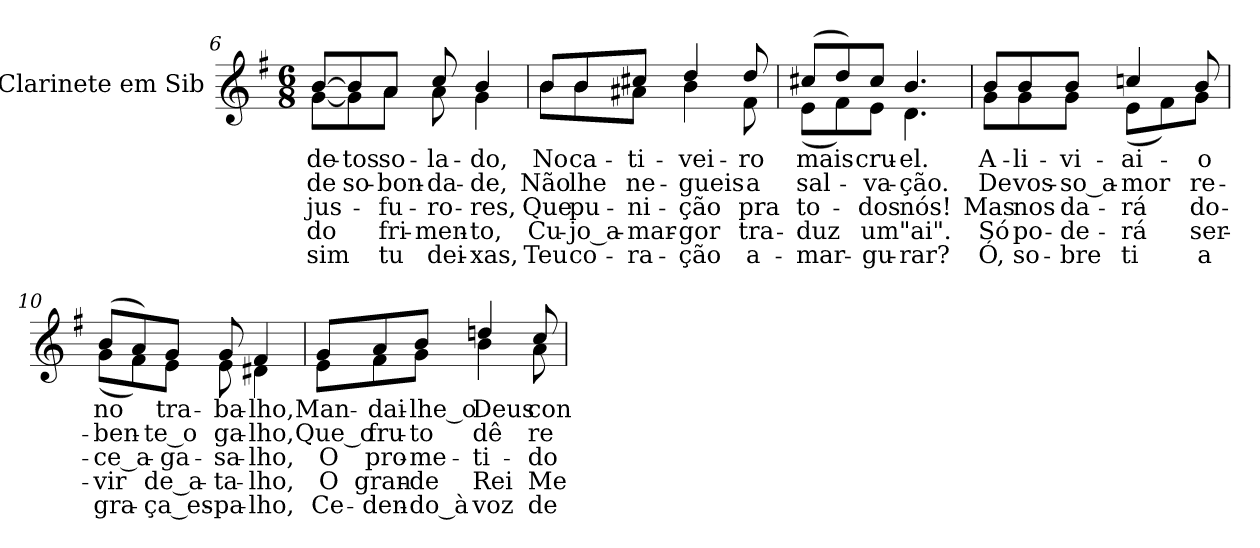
**kern	**text	**text	**text	**text	**text
*part1	*part1	*part1	*part1	*part1	*part1
*staff1	*staff1	*staff1	*staff1	*staff1	*staff1
*I"Clarinete em Sib	*	*	*	*	*
*I'Cl.	*	*	*	*	*
*clefG2	*	*	*	*	*
*ITrd1c2	*	*	*	*	*
*k[b-]	*	*	*	*	*
*d:	*	*	*	*	*
*M6/8	*	*	*	*	*
=6	=6	=6	=6	=6	=6
!	!LO:LY:b:color=#000000	!LO:LY:b:color=#000000	!LO:LY:b:color=#000000	!LO:LY:b:color=#000000	!LO:LY:b:color=#000000
*^	*	*	*	*	*
[>8ai/L	[<8fi\L	de-	de	jus-	do	-sim
!	!	!LO:LY:b:color=#000000	!LO:LY:b:color=#000000	!	!	!
8ai/]	8fi\]	-tos	so-	.	.	.
!	!	!LO:LY:b:color=#000000	!LO:LY:b:color=#000000	!LO:LY:b:color=#000000	!LO:LY:b:color=#000000	!LO:LY:b:color=#000000
8gi/J	8gi\J	-so-	bon-	fu-	-fri-	tu
!	!	!LO:LY:b:color=#000000	!LO:LY:b:color=#000000	!LO:LY:b:color=#000000	!LO:LY:b:color=#000000	!LO:LY:b:color=#000000
8b-i/	8gi\	-la-	-da-	-ro-	-men-	dei-
!	!	!LO:LY:b:color=#000000	!LO:LY:b:color=#000000	!LO:LY:b:color=#000000	!LO:LY:b:color=#000000	!LO:LY:b:color=#000000
4ai/	4fi\	-do,	-de,	-res,	-to,	-xas,
=7	=7	=7	=7	=7	=7	=7
!	!	!LO:LY:b:color=#000000	!LO:LY:b:color=#000000	!LO:LY:b:color=#000000	!LO:LY:b:color=#000000	!LO:LY:b:color=#000000
8ai/L	8ai\L	No	Não	Que	Cu-	Teu
!	!	!LO:LY:b:color=#000000	!LO:LY:b:color=#000000	!LO:LY:b:color=#000000	!LO:LY:b:color=#000000	!LO:LY:b:color=#000000
8ai/	8ai\	ca-	lhe	pu-	-jo_a-	co-
!	!	!LO:LY:b:color=#000000	!LO:LY:b:color=#000000	!LO:LY:b:color=#000000	!LO:LY:b:color=#000000	!LO:LY:b:color=#000000
8bni/J	8g#Xi\J	-ti-	ne-	-ni-	-mar-	-ra-
!	!	!LO:LY:b:color=#000000	!LO:LY:b:color=#000000	!LO:LY:b:color=#000000	!LO:LY:b:color=#000000	!LO:LY:b:color=#000000
4cci/	4ai\	-vei-	-gueis	-ção	-gor	-ção
!	!	!LO:LY:b:color=#000000	!LO:LY:b:color=#000000	!LO:LY:b:color=#000000	!LO:LY:b:color=#000000	!LO:LY:b:color=#000000
8cci/	8ei\	-ro	a	pra	tra-	a-
=8	=8	=8	=8	=8	=8	=8
!	!	!LO:LY:b:color=#000000	!LO:LY:b:color=#000000	!LO:LY:b:color=#000000	!LO:LY:b:color=#000000	!LO:LY:b:color=#000000
(8bni/L	(8di\L	mais	sal-	to-	-duz	-mar-
8cci/)	8ei\)	.	.	.	.	.
!	!	!LO:LY:b:color=#000000	!LO:LY:b:color=#000000	!LO:LY:b:color=#000000	!LO:LY:b:color=#000000	!LO:LY:b:color=#000000
8bi/J	8di\J	cru-	-va-	-dos	um	-gu-
!	!	!LO:LY:b:color=#000000	!LO:LY:b:color=#000000	!LO:LY:b:color=#000000	!LO:LY:b:color=#000000	!LO:LY:b:color=#000000
4.ai/	4.ci\	-el.	-ção.	nós!	"ai".	-rar?
!!LO:LB:g=z	!!
=9	=9	=9	=9	=9	=9	=9
!	!	!LO:LY:b:color=#000000	!LO:LY:b:color=#000000	!LO:LY:b:color=#000000	!LO:LY:b:color=#000000	!LO:LY:b:color=#000000
8ai/L	8fi\L	A-	De	Mas	Só	Ó,
!	!	!LO:LY:b:color=#000000	!LO:LY:b:color=#000000	!LO:LY:b:color=#000000	!LO:LY:b:color=#000000	!LO:LY:b:color=#000000
8ai/	8fi\	-li-	vos-	nos	po-	so-
!	!	!LO:LY:b:color=#000000	!LO:LY:b:color=#000000	!LO:LY:b:color=#000000	!LO:LY:b:color=#000000	!LO:LY:b:color=#000000
8ai/J	8fi\J	-vi-	-so_a-	da-	-de-	-bre
!	!	!LO:LY:b:color=#000000	!LO:LY:b:color=#000000	!LO:LY:b:color=#000000	!LO:LY:b:color=#000000	!LO:LY:b:color=#000000
4b-Xi/	(8di\L	-ai-	-mor	-rá	-rá	ti
.	8ei\)	.	.	.	.	.
!	!	!LO:LY:b:color=#000000	!LO:LY:b:color=#000000	!LO:LY:b:color=#000000	!LO:LY:b:color=#000000	!LO:LY:b:color=#000000
8ai/	8fi\J	-o	re-	do-	ser-	a
=10	=10	=10	=10	=10	=10	=10
!	!	!LO:LY:b:color=#000000	!LO:LY:b:color=#000000	!LO:LY:b:color=#000000	!LO:LY:b:color=#000000	!LO:LY:b:color=#000000
(8ai/L	(8fi\L	no	-ben-	-ce_a-	-vir	gra-
8gi/)	8ei\)	.	.	.	.	.
!	!	!LO:LY:b:color=#000000	!LO:LY:b:color=#000000	!LO:LY:b:color=#000000	!LO:LY:b:color=#000000	!LO:LY:b:color=#000000
8fi/J	8di\J	tra-	-te_o	-ga-	de_a-	-ça_es-
!	!	!LO:LY:b:color=#000000	!LO:LY:b:color=#000000	!LO:LY:b:color=#000000	!LO:LY:b:color=#000000	!LO:LY:b:color=#000000
8fi/	8di\	-ba-	ga-	-sa-	-ta-	-pa-
!	!	!LO:LY:b:color=#000000	!LO:LY:b:color=#000000	!LO:LY:b:color=#000000	!LO:LY:b:color=#000000	!LO:LY:b:color=#000000
4ei/	4c#Xi\	-lho,	-lho,	-lho,	-lho,	-lho,
=11	=11	=11	=11	=11	=11	=11
!	!	!LO:LY:b:color=#000000	!LO:LY:b:color=#000000	!LO:LY:b:color=#000000	!LO:LY:b:color=#000000	!LO:LY:b:color=#000000
8fi/L	8di\L	Man-	Que_o	O	O	Ce-
!	!	!LO:LY:b:color=#000000	!LO:LY:b:color=#000000	!LO:LY:b:color=#000000	!LO:LY:b:color=#000000	!LO:LY:b:color=#000000
8gi/	8ei\	-dai-	fru-	pro-	gran-	-den-
!	!	!LO:LY:b:color=#000000	!LO:LY:b:color=#000000	!LO:LY:b:color=#000000	!LO:LY:b:color=#000000	!LO:LY:b:color=#000000
8ai/J	8fi\J	-lhe_o	-to	-me-	-de	-do_à
!	!	!LO:LY:b:color=#000000	!LO:LY:b:color=#000000	!LO:LY:b:color=#000000	!LO:LY:b:color=#000000	!LO:LY:b:color=#000000
4ccni/	4ai\	Deus	dê	-ti-	Rei	voz
!	!	!LO:LY:b:color=#000000	!LO:LY:b:color=#000000	!LO:LY:b:color=#000000	!LO:LY:b:color=#000000	!LO:LY:b:color=#000000
8b-i/	8gi\	con-	re-	-do	Me-	de
*v	*v	*	*	*	*	*
=	=	=	=	=	=
*-	*-	*-	*-	*-	*-
